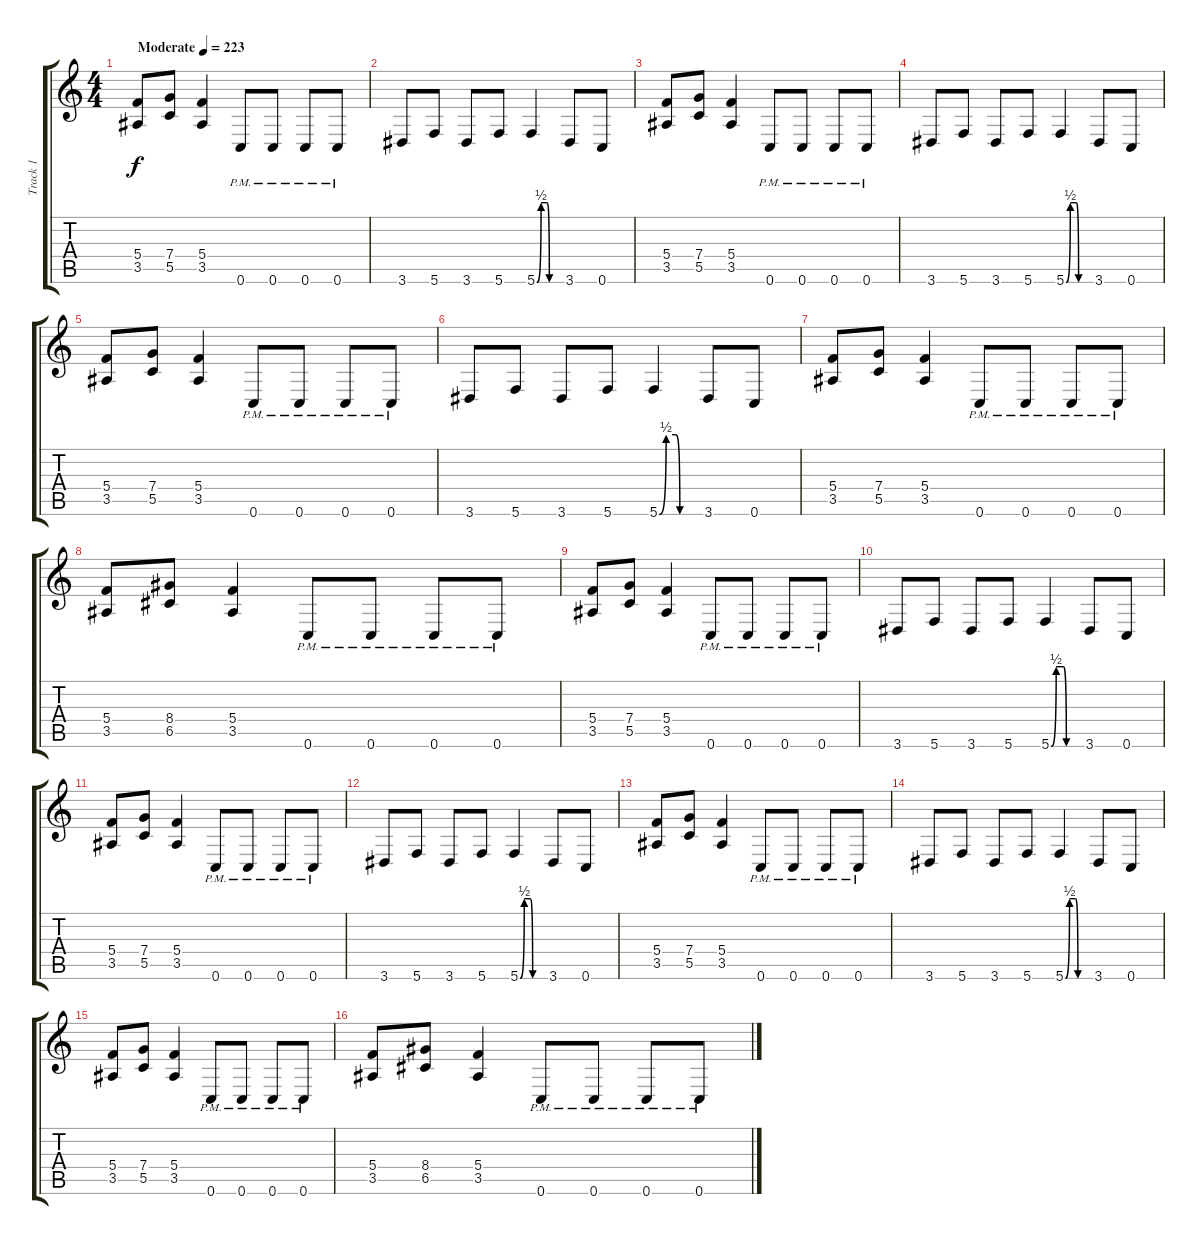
\track ("Track 1" "Track 1") {instrument distortionguitar}
\staff {score tabs}
\tuning (D4 A3 F3 C3 G2 C2) {hide}
\ts (4 4)
\tempo (223 "Moderate")
\clef g2
\ks c
(5.4 3.5).8{dy f instrument distortionguitar} (7.4 5.5).8 (5.4 3.5).4 0.6{pm}.8 0.6{pm}.8 0.6{pm}.8 0.6{pm}.8 |
3.6.8 5.6.8 3.6.8 5.6.8 5.6{be (custom 0 0 10 2 24 2 30 0 60 0)}.4 3.6.8 0.6.8 |
(5.4 3.5).8 (7.4 5.5).8 (5.4 3.5).4 0.6{pm}.8 0.6{pm}.8 0.6{pm}.8 0.6{pm}.8 |
3.6.8 5.6.8 3.6.8 5.6.8 5.6{be (custom 0 0 10 2 24 2 30 0 60 0)}.4 3.6.8 0.6.8 |
(5.4 3.5).8 (7.4 5.5).8 (5.4 3.5).4 0.6{pm}.8 0.6{pm}.8 0.6{pm}.8 0.6{pm}.8 |
3.6.8 5.6.8 3.6.8 5.6.8 5.6{be (custom 0 0 10 2 24 2 30 0 60 0)}.4 3.6.8 0.6.8 |
(5.4 3.5).8 (7.4 5.5).8 (5.4 3.5).4 0.6{pm}.8 0.6{pm}.8 0.6{pm}.8 0.6{pm}.8 |
(5.4 3.5).8 (8.4 6.5).8 (5.4 3.5).4 0.6{pm}.8 0.6{pm}.8 0.6{pm}.8 0.6{pm}.8 |
(5.4 3.5).8 (7.4 5.5).8 (5.4 3.5).4 0.6{pm}.8 0.6{pm}.8 0.6{pm}.8 0.6{pm}.8 |
3.6.8 5.6.8 3.6.8 5.6.8 5.6{be (custom 0 0 10 2 24 2 30 0 60 0)}.4 3.6.8 0.6.8 |
(5.4 3.5).8 (7.4 5.5).8 (5.4 3.5).4 0.6{pm}.8 0.6{pm}.8 0.6{pm}.8 0.6{pm}.8 |
3.6.8 5.6.8 3.6.8 5.6.8 5.6{be (custom 0 0 10 2 24 2 30 0 60 0)}.4 3.6.8 0.6.8 |
(5.4 3.5).8 (7.4 5.5).8 (5.4 3.5).4 0.6{pm}.8 0.6{pm}.8 0.6{pm}.8 0.6{pm}.8 |
3.6.8 5.6.8 3.6.8 5.6.8 5.6{be (custom 0 0 10 2 24 2 30 0 60 0)}.4 3.6.8 0.6.8 |
(5.4 3.5).8 (7.4 5.5).8 (5.4 3.5).4 0.6{pm}.8 0.6{pm}.8 0.6{pm}.8 0.6{pm}.8 |
(5.4 3.5).8 (8.4 6.5).8 (5.4 3.5).4 0.6{pm}.8 0.6{pm}.8 0.6{pm}.8 0.6{pm}.8
